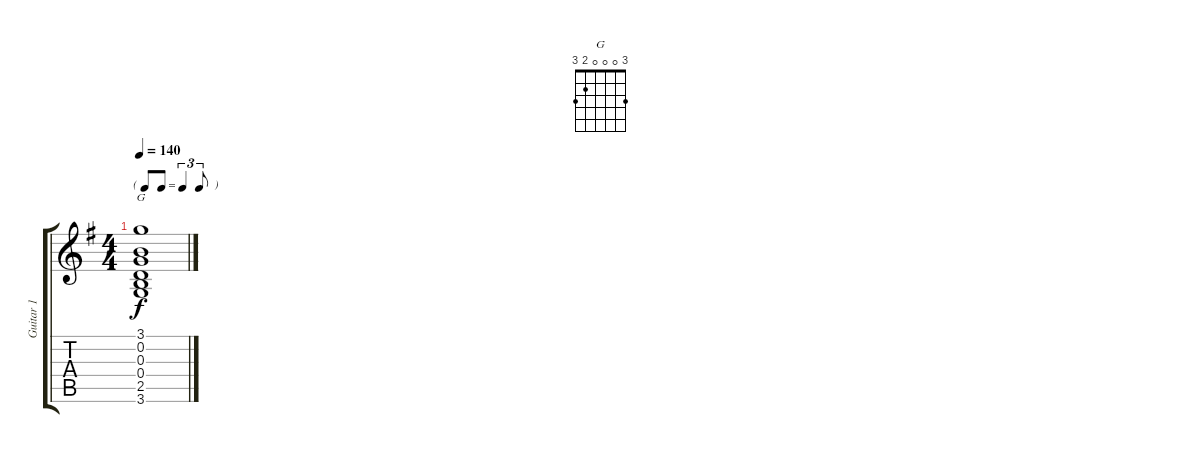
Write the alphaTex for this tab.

\track ("Guitar 1" "Guitar 1") {instrument acousticguitarsteel}
\staff {score tabs}
\tuning (E4 B3 G3 D3 A2 E2) {hide}
\chord ("G" 3 0 0 0 2 3)
\ts (4 4)
\tf triplet8th
\tempo 140
\clef g2
\ks g
(3.1 0.2 0.3 0.4 2.5 3.6).1{ch "G" dy f}
